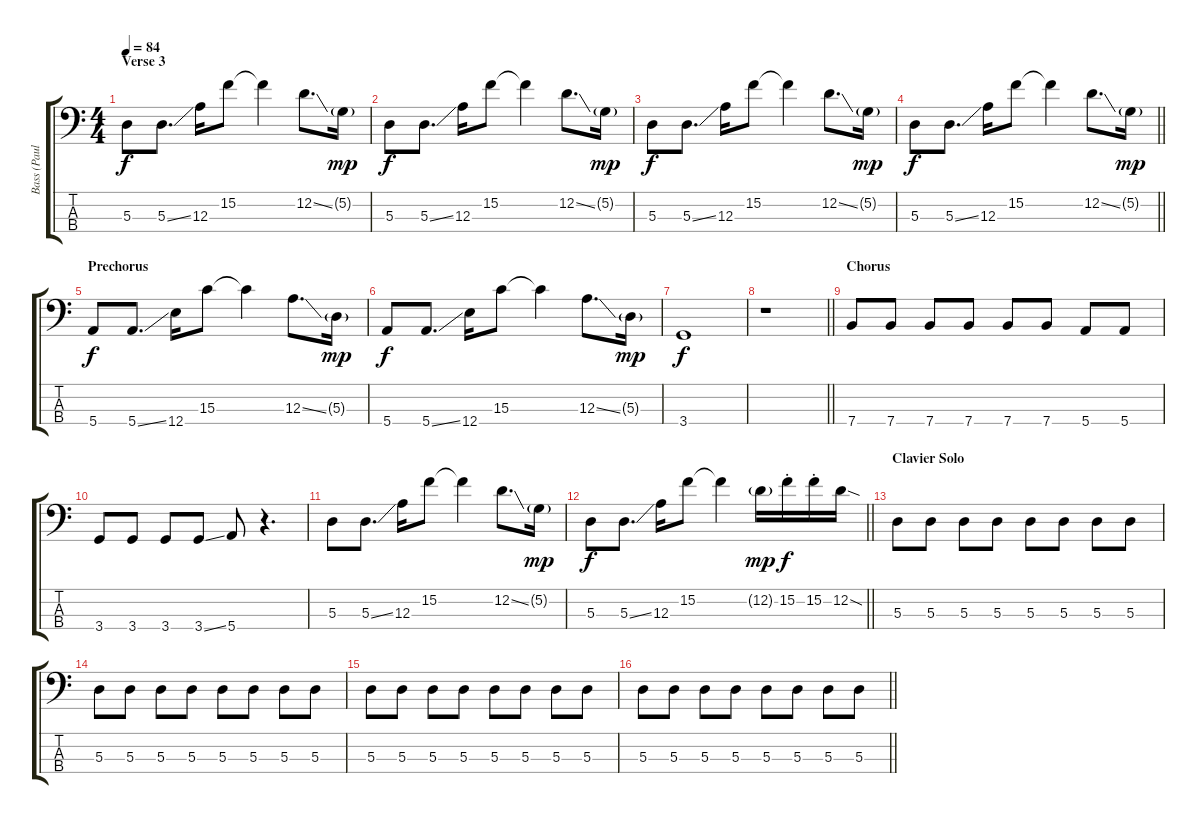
\track ("Bass (Paul McCartney)" "Bass (Paul") {instrument electricbassfinger}
\staff {score tabs}
\tuning (G2 D2 A1 E1) {hide}
\ts (4 4)
\section ("" "Verse 3")
\tempo 84
\clef f4
\ks c
5.3.8{dy f} 5.3{ss}.8{d} 12.3.16 15.2.8 15.2{t}.4 12.2{ss}.8{d} 5.2{g}.16{dy mp} |
5.3.8{dy f} 5.3{ss}.8{d} 12.3.16 15.2.8 15.2{t}.4 12.2{ss}.8{d} 5.2{g}.16{dy mp} |
5.3.8{dy f} 5.3{ss}.8{d} 12.3.16 15.2.8 15.2{t}.4 12.2{ss}.8{d} 5.2{g}.16{dy mp} |
\barLineRight lightlight
5.3.8{dy f} 5.3{ss}.8{d} 12.3.16 15.2.8 15.2{t}.4 12.2{ss}.8{d} 5.2{g}.16{dy mp} |
\section ("" "Prechorus")
5.4.8{dy f} 5.4{ss}.8{d} 12.4.16 15.3.8 15.3{t}.4 12.3{ss}.8{d} 5.3{g}.16{dy mp} |
5.4.8{dy f} 5.4{ss}.8{d} 12.4.16 15.3.8 15.3{t}.4 12.3{ss}.8{d} 5.3{g}.16{dy mp} |
3.4.1{dy f} |
\barLineRight lightlight
r.1 |
\section ("" "Chorus")
7.4.8 7.4.8 7.4.8 7.4.8 7.4.8 7.4.8 5.4.8 5.4.8 |
3.4.8 3.4.8 3.4.8 3.4{ss}.8 5.4.8 r.4{d} |
5.3.8 5.3{ss}.8{d} 12.3.16 15.2.8 15.2{t}.4 12.2{ss}.8{d} 5.2{g}.16{dy mp} |
\barLineRight lightlight
5.3.8{dy f} 5.3{ss}.8{d} 12.3.16 15.2.8 15.2{t}.4 12.2{g}.16{dy mp} 15.2{st}.16{dy f} 15.2{st}.16 12.2{sod}.16 |
\section ("" "Clavier Solo")
5.3.8 5.3.8 5.3.8 5.3.8 5.3.8 5.3.8 5.3.8 5.3.8 |
5.3.8 5.3.8 5.3.8 5.3.8 5.3.8 5.3.8 5.3.8 5.3.8 |
5.3.8 5.3.8 5.3.8 5.3.8 5.3.8 5.3.8 5.3.8 5.3.8 |
\barLineRight lightlight
5.3.8 5.3.8 5.3.8 5.3.8 5.3.8 5.3.8 5.3.8 5.3.8
